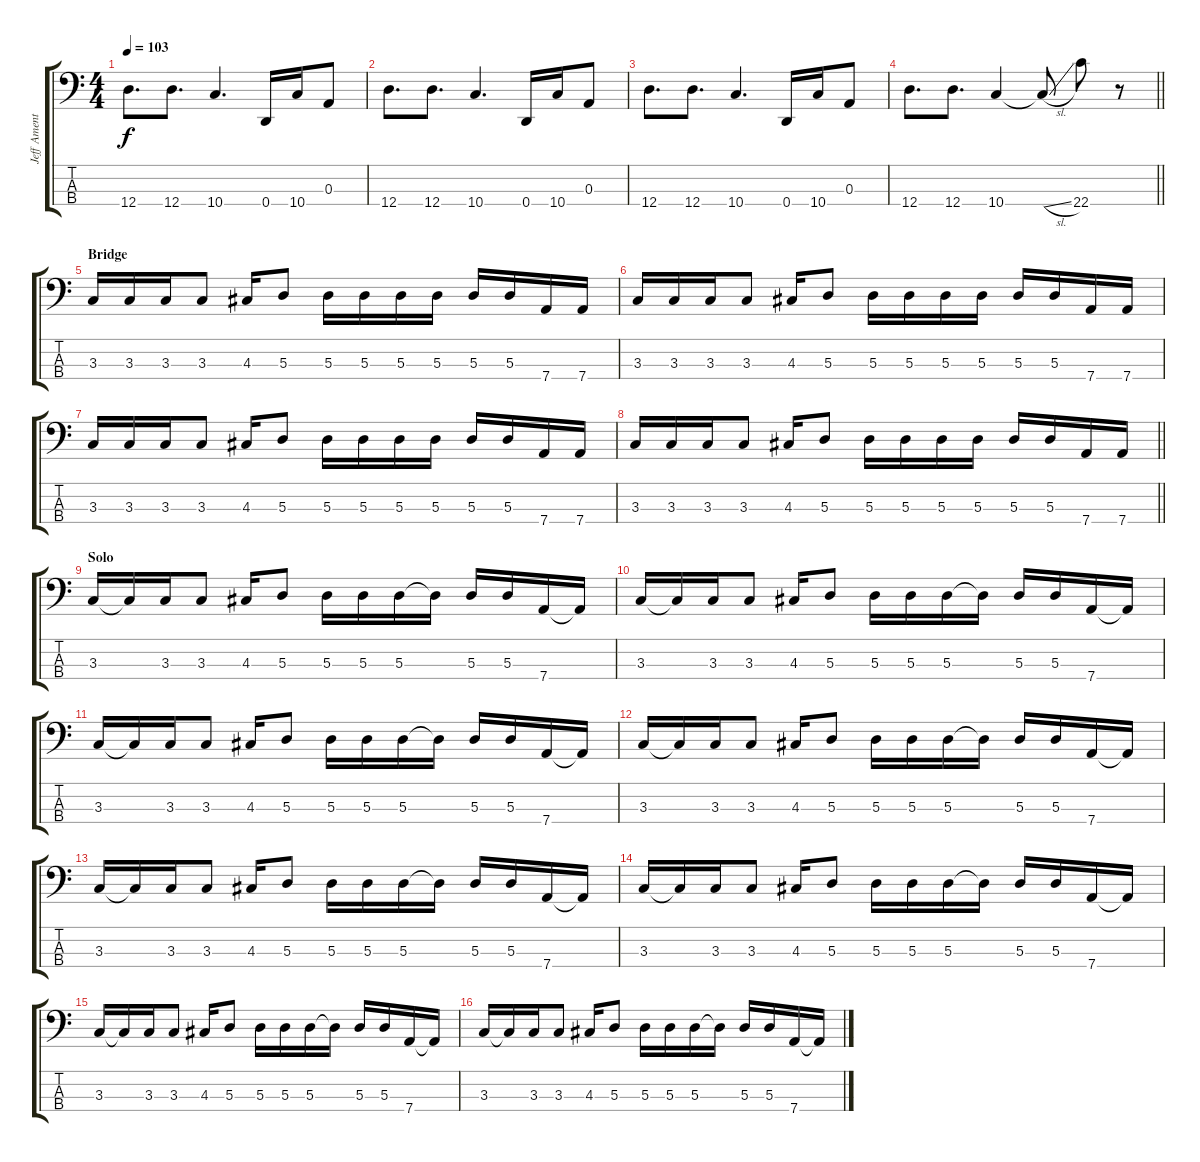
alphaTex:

\track ("Jeff Ament" "Jeff Ament") {instrument electricbassfinger}
\staff {score tabs}
\tuning (G2 D2 A1 D1) {hide}
\ts (4 4)
\tempo 103
\clef f4
\ks c
12.4.8{d dy f} 12.4.8{d} 10.4.4{d} 0.4.16 10.4.16 0.3.8 |
12.4.8{d} 12.4.8{d} 10.4.4{d} 0.4.16 10.4.16 0.3.8 |
12.4.8{d} 12.4.8{d} 10.4.4{d} 0.4.16 10.4.16 0.3.8 |
\barLineRight lightlight
12.4.8{d} 12.4.8{d} 10.4.4 10.4{sl t}.8 22.4.8 r.8 |
\section ("" "Bridge")
3.3.16 3.3.16 3.3.16 3.3.8 4.3.16 5.3.8 5.3.16 5.3.16 5.3.16 5.3.16 5.3.16 5.3.16 7.4.16 7.4.16 |
3.3.16 3.3.16 3.3.16 3.3.8 4.3.16 5.3.8 5.3.16 5.3.16 5.3.16 5.3.16 5.3.16 5.3.16 7.4.16 7.4.16 |
3.3.16 3.3.16 3.3.16 3.3.8 4.3.16 5.3.8 5.3.16 5.3.16 5.3.16 5.3.16 5.3.16 5.3.16 7.4.16 7.4.16 |
\barLineRight lightlight
3.3.16 3.3.16 3.3.16 3.3.8 4.3.16 5.3.8 5.3.16 5.3.16 5.3.16 5.3.16 5.3.16 5.3.16 7.4.16 7.4.16 |
\section ("" "Solo")
3.3.16 3.3{t}.16 3.3.16 3.3.8 4.3.16 5.3.8 5.3.16 5.3.16 5.3.16 5.3{t}.16 5.3.16 5.3.16 7.4.16 7.4{t}.16 |
3.3.16 3.3{t}.16 3.3.16 3.3.8 4.3.16 5.3.8 5.3.16 5.3.16 5.3.16 5.3{t}.16 5.3.16 5.3.16 7.4.16 7.4{t}.16 |
3.3.16 3.3{t}.16 3.3.16 3.3.8 4.3.16 5.3.8 5.3.16 5.3.16 5.3.16 5.3{t}.16 5.3.16 5.3.16 7.4.16 7.4{t}.16 |
3.3.16 3.3{t}.16 3.3.16 3.3.8 4.3.16 5.3.8 5.3.16 5.3.16 5.3.16 5.3{t}.16 5.3.16 5.3.16 7.4.16 7.4{t}.16 |
3.3.16 3.3{t}.16 3.3.16 3.3.8 4.3.16 5.3.8 5.3.16 5.3.16 5.3.16 5.3{t}.16 5.3.16 5.3.16 7.4.16 7.4{t}.16 |
3.3.16 3.3{t}.16 3.3.16 3.3.8 4.3.16 5.3.8 5.3.16 5.3.16 5.3.16 5.3{t}.16 5.3.16 5.3.16 7.4.16 7.4{t}.16 |
3.3.16 3.3{t}.16 3.3.16 3.3.8 4.3.16 5.3.8 5.3.16 5.3.16 5.3.16 5.3{t}.16 5.3.16 5.3.16 7.4.16 7.4{t}.16 |
3.3.16 3.3{t}.16 3.3.16 3.3.8 4.3.16 5.3.8 5.3.16 5.3.16 5.3.16 5.3{t}.16 5.3.16 5.3.16 7.4.16 7.4{t}.16
